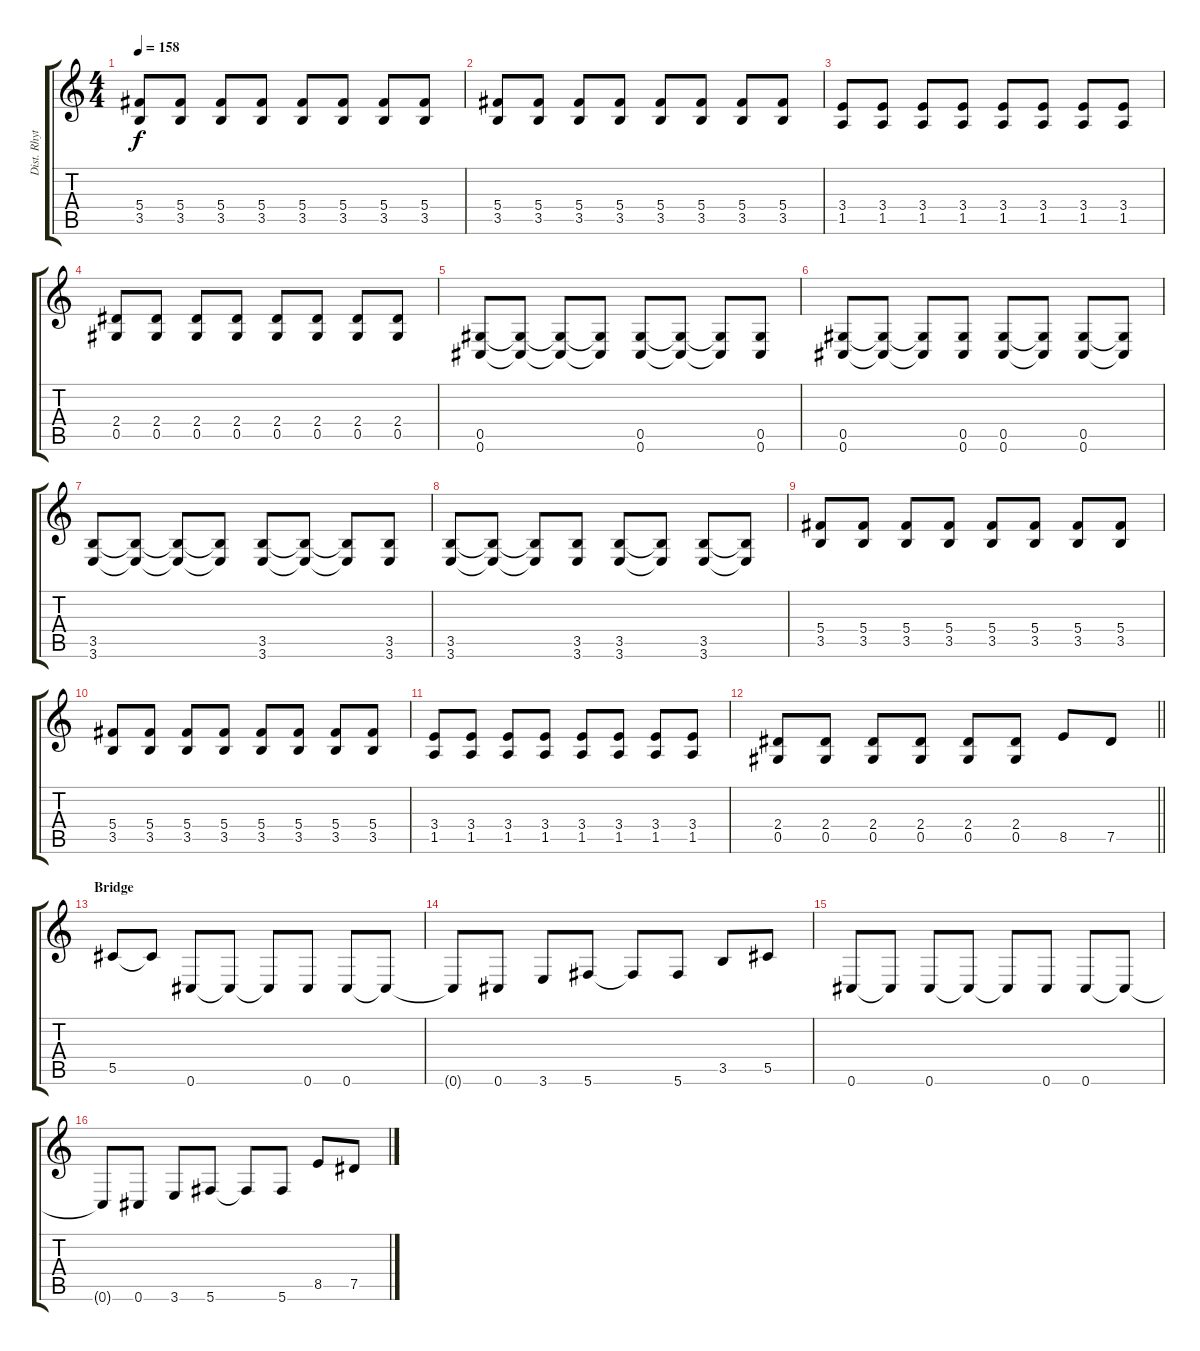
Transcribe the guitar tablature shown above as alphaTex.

\track ("Dist. Rhytm Guitar [L]" "Dist. Rhyt") {instrument distortionguitar}
\staff {score tabs}
\tuning (Eb4 Bb3 Gb3 Db3 Ab2 Db2) {hide}
\ts (4 4)
\tempo 158
\clef g2
\ks c
(5.4 3.5).8{dy f} (5.4 3.5).8 (5.4 3.5).8 (5.4 3.5).8 (5.4 3.5).8 (5.4 3.5).8 (5.4 3.5).8 (5.4 3.5).8 |
(5.4 3.5).8 (5.4 3.5).8 (5.4 3.5).8 (5.4 3.5).8 (5.4 3.5).8 (5.4 3.5).8 (5.4 3.5).8 (5.4 3.5).8 |
(3.4 1.5).8 (3.4 1.5).8 (3.4 1.5).8 (3.4 1.5).8 (3.4 1.5).8 (3.4 1.5).8 (3.4 1.5).8 (3.4 1.5).8 |
(2.4 0.5).8 (2.4 0.5).8 (2.4 0.5).8 (2.4 0.5).8 (2.4 0.5).8 (2.4 0.5).8 (2.4 0.5).8 (2.4 0.5).8 |
(0.5 0.6).8 (0.5{t} 0.6{t}).8 (0.5{t} 0.6{t}).8 (0.5{t} 0.6{t}).8 (0.5 0.6).8 (0.5{t} 0.6{t}).8 (0.5{t} 0.6{t}).8 (0.5 0.6).8 |
(0.5 0.6).8 (0.5{t} 0.6{t}).8 (0.5{t} 0.6{t}).8 (0.5 0.6).8 (0.5 0.6).8 (0.5{t} 0.6{t}).8 (0.5 0.6).8 (0.5{t} 0.6{t}).8 |
(3.5 3.6).8 (3.5{t} 3.6{t}).8 (3.5{t} 3.6{t}).8 (3.5{t} 3.6{t}).8 (3.5 3.6).8 (3.5{t} 3.6{t}).8 (3.5{t} 3.6{t}).8 (3.5 3.6).8 |
(3.5 3.6).8 (3.5{t} 3.6{t}).8 (3.5{t} 3.6{t}).8 (3.5 3.6).8 (3.5 3.6).8 (3.5{t} 3.6{t}).8 (3.5 3.6).8 (3.5{t} 3.6{t}).8 |
(5.4 3.5).8 (5.4 3.5).8 (5.4 3.5).8 (5.4 3.5).8 (5.4 3.5).8 (5.4 3.5).8 (5.4 3.5).8 (5.4 3.5).8 |
(5.4 3.5).8 (5.4 3.5).8 (5.4 3.5).8 (5.4 3.5).8 (5.4 3.5).8 (5.4 3.5).8 (5.4 3.5).8 (5.4 3.5).8 |
(3.4 1.5).8 (3.4 1.5).8 (3.4 1.5).8 (3.4 1.5).8 (3.4 1.5).8 (3.4 1.5).8 (3.4 1.5).8 (3.4 1.5).8 |
\barLineRight lightlight
(2.4 0.5).8 (2.4 0.5).8 (2.4 0.5).8 (2.4 0.5).8 (2.4 0.5).8 (2.4 0.5).8 8.5.8 7.5.8 |
\section ("" "Bridge")
5.5.8 5.5{t}.8 0.6.8 0.6{t}.8 0.6{t}.8 0.6.8 0.6.8 0.6{t}.8 |
0.6{t}.8 0.6.8 3.6.8 5.6.8 5.6{t}.8 5.6.8 3.5.8 5.5.8 |
0.6.8 0.6{t}.8 0.6.8 0.6{t}.8 0.6{t}.8 0.6.8 0.6.8 0.6{t}.8 |
0.6{t}.8 0.6.8 3.6.8 5.6.8 5.6{t}.8 5.6.8 8.5.8 7.5.8
